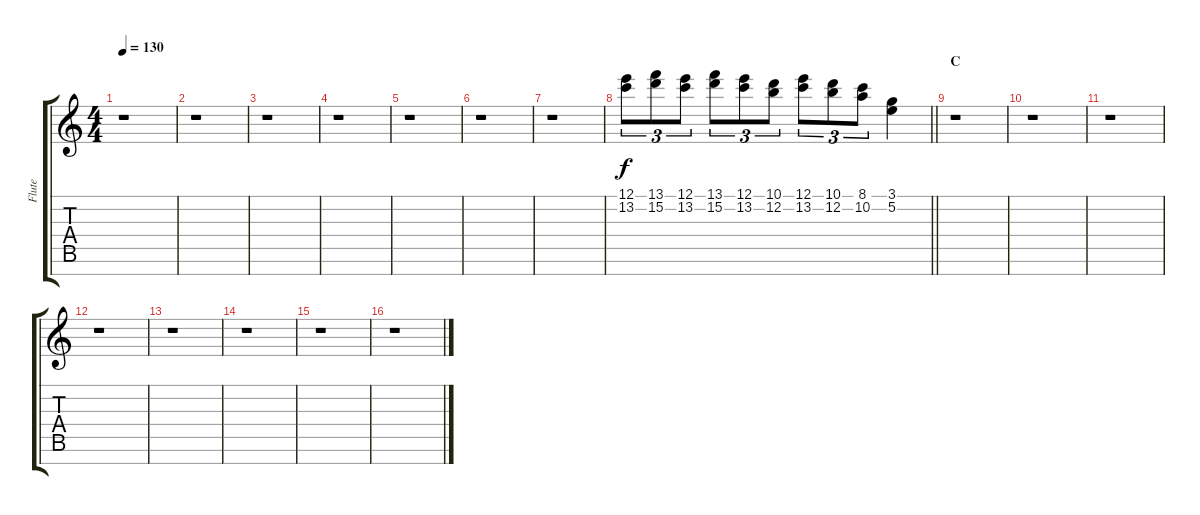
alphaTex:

\track ("Flute" "Flute") {instrument flute}
\staff {score tabs}
\tuning (E5 B4 G4 D4 A3 E3 B2) {hide}
\ts (4 4)
\tempo 130
\clef g2
\ks c
r.1{dy f} |
r.1 |
r.1 |
r.1 |
r.1 |
r.1 |
r.1 |
\barLineRight lightlight
(12.1 13.2).8{tu (3 2)} (13.1 15.2).8{tu (3 2)} (12.1 13.2).8{tu (3 2)} (13.1 15.2).8{tu (3 2)} (12.1 13.2).8{tu (3 2)} (10.1 12.2).8{tu (3 2)} (12.1 13.2).8{tu (3 2)} (10.1 12.2).8{tu (3 2)} (8.1 10.2).8{tu (3 2)} (3.1 5.2).4 |
\section ("" "C")
r.1 |
r.1 |
r.1 |
r.1 |
r.1 |
r.1 |
r.1 |
r.1
